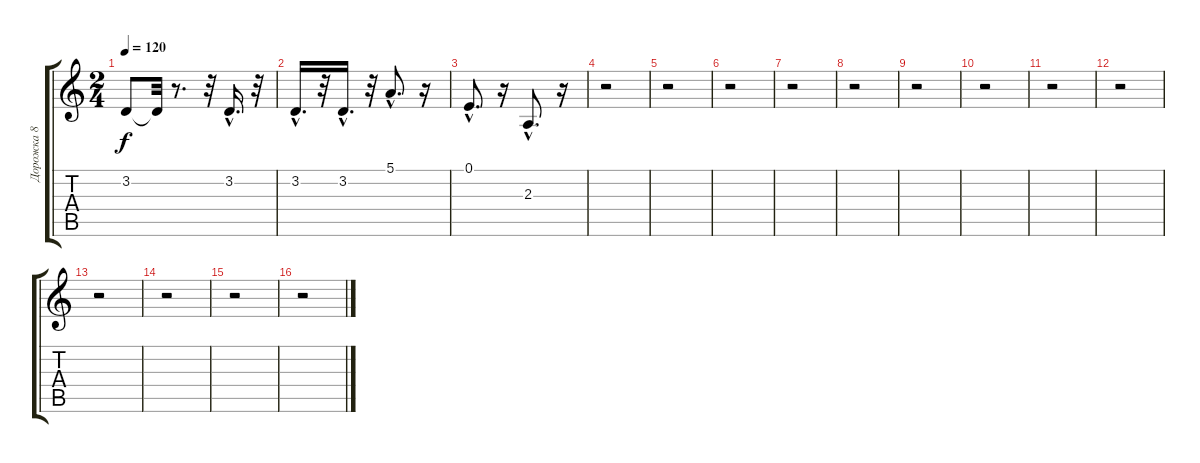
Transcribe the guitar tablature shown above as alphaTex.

\track ("Дорожка 8" "Дорожка 8") {instrument fx5brightness}
\staff {score tabs}
\tuning (E4 B3 G3 D3 A2 D2) {hide}
\ts (2 4)
\tempo 120
\clef g2
\ks c
3.2.8{dy f} 3.2{t}.32 r.8{d} r.32 3.2{hac}.16{d} r.32 |
3.2{hac}.16{d} r.32 3.2{hac}.16{d} r.32 5.1{hac}.8{d} r.16 |
0.1{hac}.8{d} r.16 2.3{hac}.8{d} r.16 |
r.2 |
r.2 |
r.2 |
r.2 |
r.2 |
r.2 |
r.2 |
r.2 |
r.2 |
r.2 |
r.2 |
r.2 |
r.2
